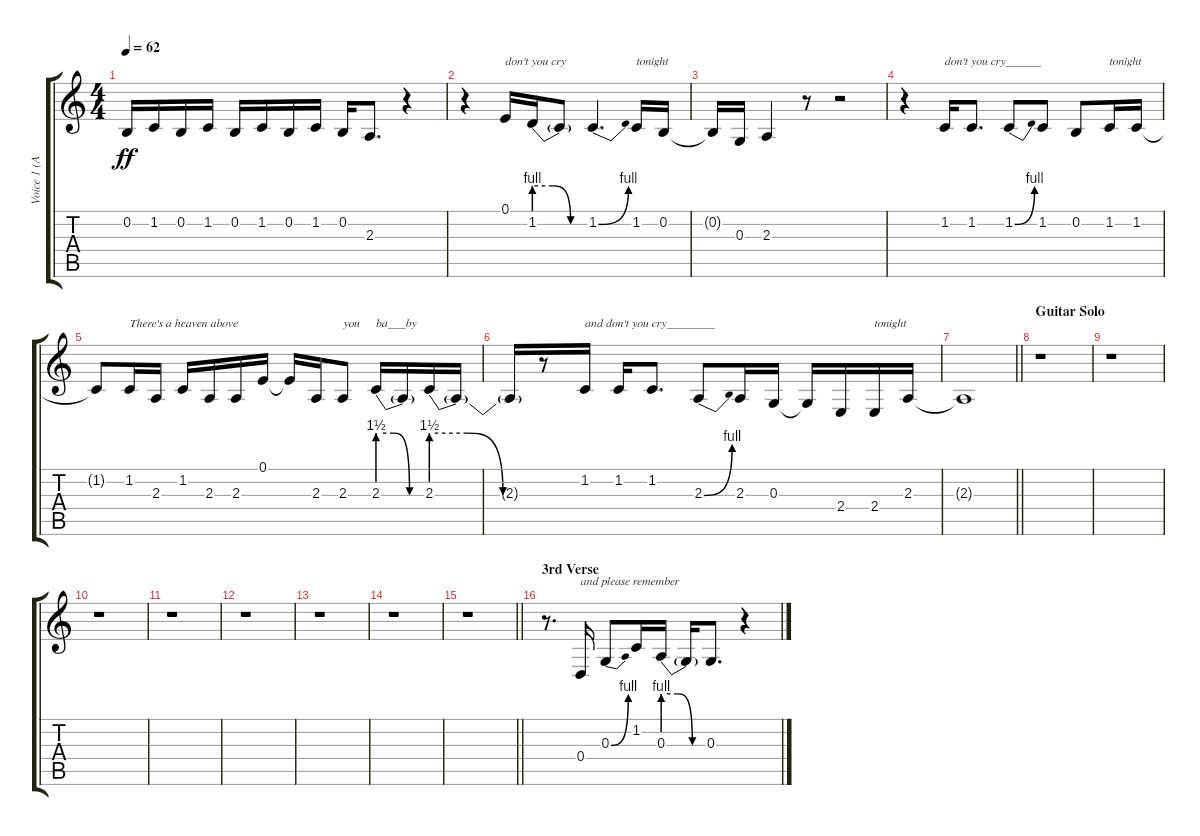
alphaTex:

\track ("Voice 1 (Axl)" "Voice 1 (A") {instrument lead2sawtooth}
\staff {score tabs}
\tuning (E4 B3 G3 D3 A2 E2) {hide}
\ts (4 4)
\tempo 62
\clef g2
\ks c
0.2{t}.16{dy ff} 1.2.16 0.2.16 1.2.16 0.2.16 1.2.16 0.2.16 1.2.16 0.2.16 2.3.8{d} r.4 |
r.4 0.1.16{txt "don't you cry"} 1.2{be (custom 0 4 20 4 40 0 60 0)}.16 1.2{t}.8 1.2{be (bend 0 0 60 4)}.4{d} 1.2.16{txt "tonight"} 0.2.16 |
0.2{t}.16 0.3.16 2.3.4 r.8 r.2 |
r.4 1.2.16{txt "don't you cry______"} 1.2.8{d} 1.2{be (bend 0 0 60 4)}.8 1.2.8 0.2.8 1.2.16{txt "tonight"} 1.2.16 |
1.2{t}.8 1.2.16{txt "There's a heaven above "} 2.3.16 1.2.16 2.3.16 2.3.16 0.1.16 0.1{t}.16 2.3.16 2.3.8{txt "you"} 2.3{be (custom 0 6 20 6 40 0 60 0)}.16{txt "ba___by"} 2.3{t}.16 2.3{be (custom 0 6 20 6 40 0 60 0)}.16 2.3{t}.16 |
2.3{t}.16 r.8 1.2.16{txt "and don't you cry________"} 1.2.16 1.2.8{d} 2.3{be (bend 0 0 60 4)}.8 2.3.16 0.3.16 0.3{t}.16 2.4.16 2.4.16{txt "tonight"} 2.3.16 |
\barLineRight lightlight
2.3{t}.1 |
\section ("" "Guitar Solo")
r.1 |
r.1 |
r.1 |
r.1 |
r.1 |
r.1 |
r.1 |
\barLineRight lightlight
r.1 |
\section ("" "3rd Verse")
r.8{d} 0.4.16{txt "and please remember"} 0.3{be (bend 0 0 60 4)}.8 1.2.16 0.3{be (custom 0 4 20 4 40 0 60 0)}.16 0.3{t}.16 0.3.8{d} r.4
